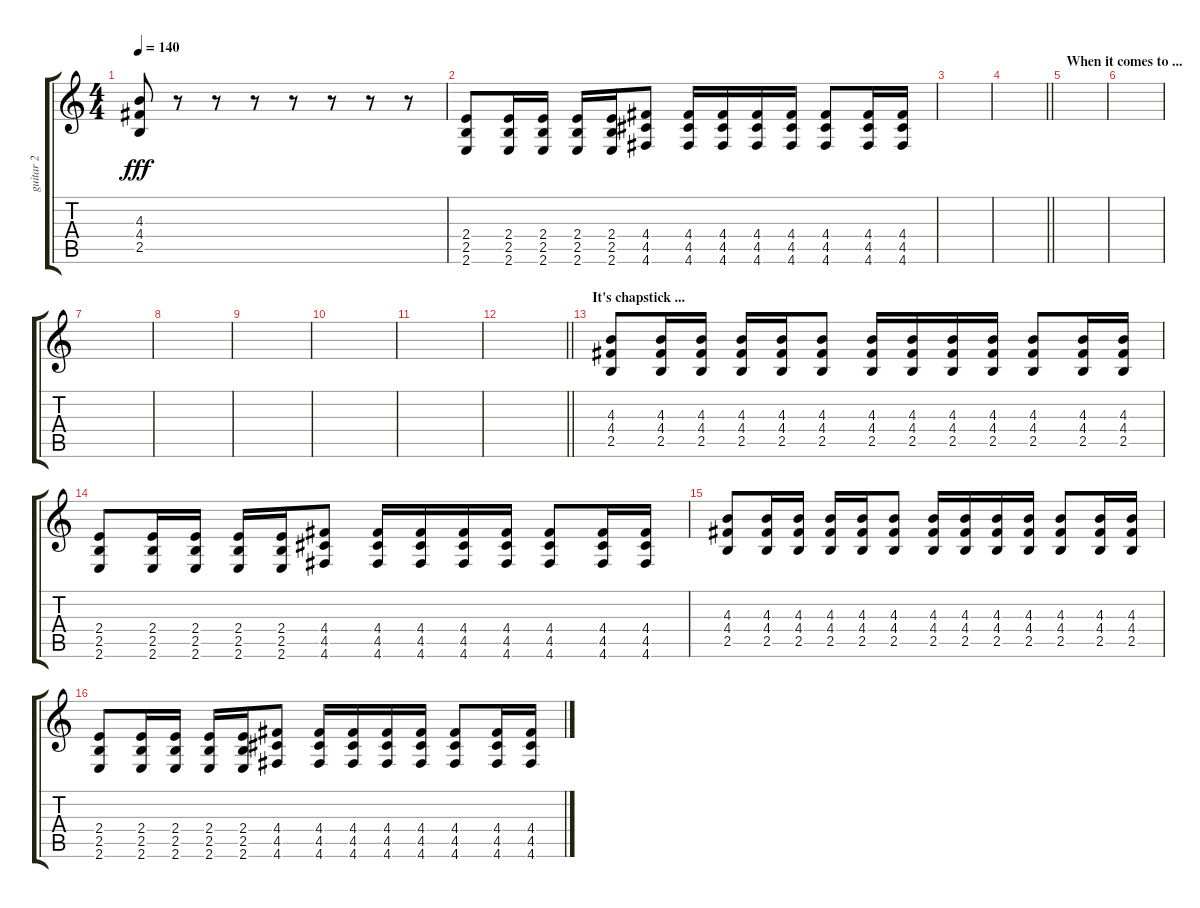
\track ("guitar 2" "guitar 2") {instrument overdrivenguitar}
\staff {score tabs}
\tuning (E4 B3 G3 D3 A2 D2) {hide}
\ts (4 4)
\tempo 140
\clef g2
\ks c
(4.3 4.4 2.5).8{dy fff} r.8 r.8 r.8 r.8 r.8 r.8 r.8 |
(2.4 2.5 2.6).8 (2.4 2.5 2.6).16 (2.4 2.5 2.6).16 (2.4 2.5 2.6).16 (2.4 2.5 2.6).16 (4.4 4.5 4.6).8 (4.4 4.5 4.6).16 (4.4 4.5 4.6).16 (4.4 4.5 4.6).16 (4.4 4.5 4.6).16 (4.4 4.5 4.6).8 (4.4 4.5 4.6).16 (4.4 4.5 4.6).16 |
|
\barLineRight lightlight
|
\section ("" "When it comes to ...")
|
|
|
|
|
|
|
\barLineRight lightlight
|
\section ("" "It's chapstick ...")
(4.3 4.4 2.5).8 (4.3 4.4 2.5).16 (4.3 4.4 2.5).16 (4.3 4.4 2.5).16 (4.3 4.4 2.5).16 (4.3 4.4 2.5).8 (4.3 4.4 2.5).16 (4.3 4.4 2.5).16 (4.3 4.4 2.5).16 (4.3 4.4 2.5).16 (4.3 4.4 2.5).8 (4.3 4.4 2.5).16 (4.3 4.4 2.5).16 |
(2.4 2.5 2.6).8 (2.4 2.5 2.6).16 (2.4 2.5 2.6).16 (2.4 2.5 2.6).16 (2.4 2.5 2.6).16 (4.4 4.5 4.6).8 (4.4 4.5 4.6).16 (4.4 4.5 4.6).16 (4.4 4.5 4.6).16 (4.4 4.5 4.6).16 (4.4 4.5 4.6).8 (4.4 4.5 4.6).16 (4.4 4.5 4.6).16 |
(4.3 4.4 2.5).8 (4.3 4.4 2.5).16 (4.3 4.4 2.5).16 (4.3 4.4 2.5).16 (4.3 4.4 2.5).16 (4.3 4.4 2.5).8 (4.3 4.4 2.5).16 (4.3 4.4 2.5).16 (4.3 4.4 2.5).16 (4.3 4.4 2.5).16 (4.3 4.4 2.5).8 (4.3 4.4 2.5).16 (4.3 4.4 2.5).16 |
(2.4 2.5 2.6).8 (2.4 2.5 2.6).16 (2.4 2.5 2.6).16 (2.4 2.5 2.6).16 (2.4 2.5 2.6).16 (4.4 4.5 4.6).8 (4.4 4.5 4.6).16 (4.4 4.5 4.6).16 (4.4 4.5 4.6).16 (4.4 4.5 4.6).16 (4.4 4.5 4.6).8 (4.4 4.5 4.6).16 (4.4 4.5 4.6).16
